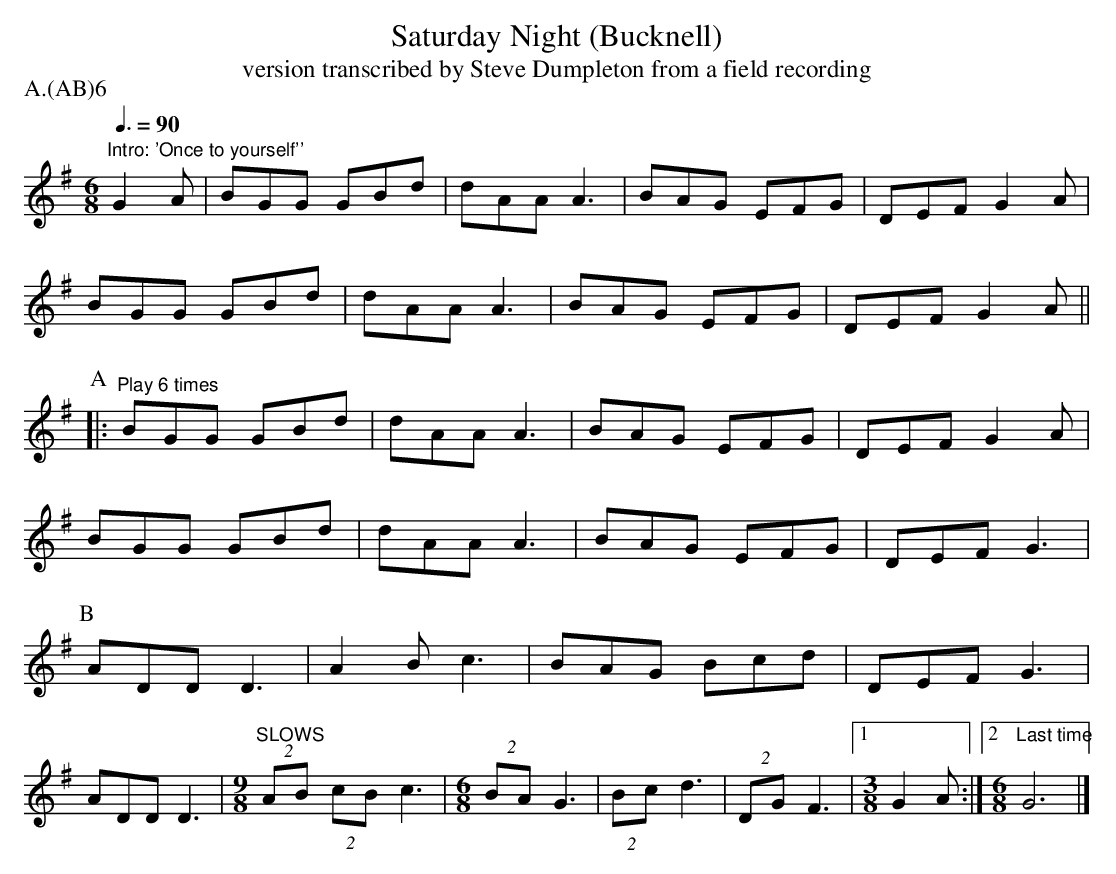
X:1
T:Saturday Night (Bucknell)
T:version transcribed by Steve Dumpleton from a field recording
M:6/8
L:1/8
Q:3/8=90
P:A.(AB)6
K:Gmaj
"Intro: 'Once to yourself''" G2A | BGG GBd | dAA A3 | BAG EFG | DEF G2 A |
BGG GBd | dAA A3 | BAG EFG | DEF G2A ||
P:A
|: "Play 6 times" BGG GBd | dAA A3 | BAG EFG | DEF G2 A |
BGG GBd | dAA A3 | BAG EFG | DEF G3|
P:B
ADD D3 |A2B c3 | BAG Bcd | DEF G3 |
ADD D3 | [M:9/8] "SLOWS" (2AB (2cB c3 | [M:6/8] (2BA G3| (2Bc d3 | (2DG F3 |1 [M:3/8] G2A :|2 [M:6/8]"Last time" G6 |]
